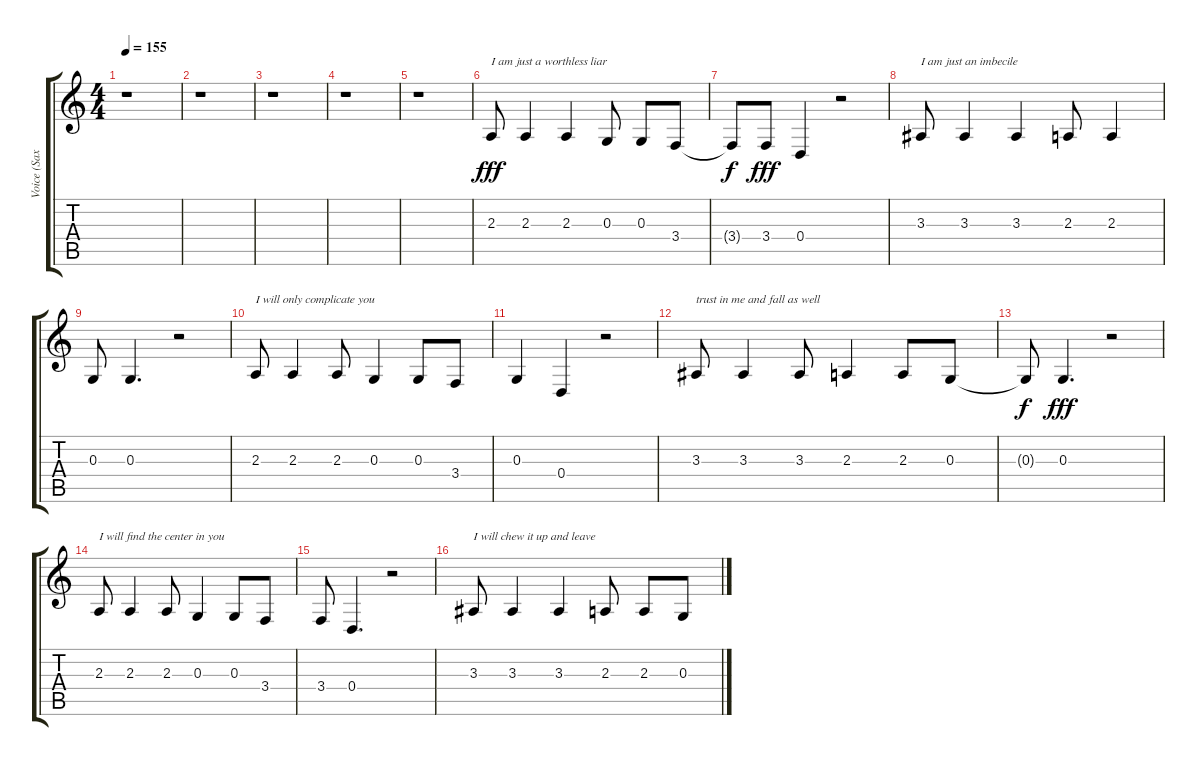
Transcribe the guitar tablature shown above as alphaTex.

\track ("Voice (Sax 1)       " "Voice (Sax") {instrument altosax}
\staff {score tabs}
\tuning (E4 B3 G3 D3 A2 E2) {hide}
\ts (4 4)
\tempo 155
\clef g2
\ks c
r.1{dy f} |
r.1 |
r.1 |
r.1 |
r.1 |
2.3.8{txt "I am just a worthless liar" dy fff volume 10} 2.3.4 2.3.4 0.3.8 0.3.8 3.4.8 |
3.4{t}.8{dy f} 3.4.8{dy fff} 0.4.4 r.2 |
3.3.8{txt "I am just an imbecile"} 3.3.4 3.3.4 2.3.8 2.3.4 |
0.3.8 0.3.4{d} r.2 |
2.3.8{txt "I will only complicate you"} 2.3.4 2.3.8 0.3.4 0.3.8 3.4.8 |
0.3.4 0.4.4 r.2 |
3.3.8{txt "trust in me and fall as well"} 3.3.4 3.3.8 2.3.4 2.3.8 0.3.8 |
0.3{t}.8{dy f} 0.3.4{d dy fff} r.2 |
2.3.8{txt "I will find the center in you"} 2.3.4 2.3.8 0.3.4 0.3.8 3.4.8 |
3.4.8 0.4.4{d} r.2 |
3.3.8{txt "I will chew it up and leave"} 3.3.4 3.3.4 2.3.8 2.3.8 0.3.8
